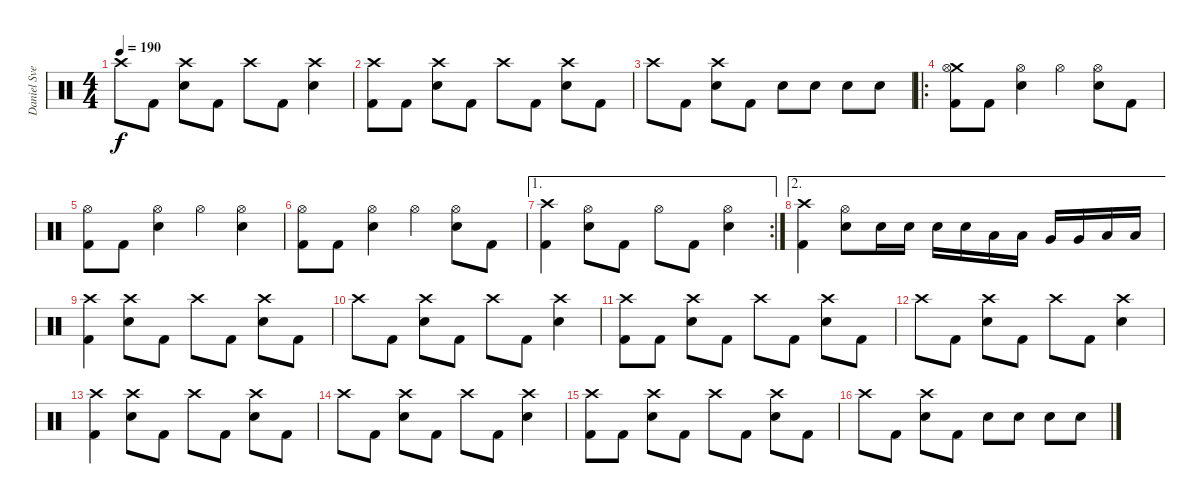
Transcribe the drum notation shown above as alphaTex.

\track ("Daniel Svensson" "Daniel Sve") {instrument percussion}
\staff {score}
\articulation defaults
\ts (4 4)
\tempo 190
\clef neutral
\ks c "Crash high (hit)".8{dy f} "Kick (hit) 2".8
("Crash high (hit)" "Electric Snare (hit)").8 "Kick (hit) 2".8 "Crash high (hit)".8 "Kick (hit) 2".8 ("Crash high (hit)" "Electric Snare (hit)").4 |
("Crash high (hit)" "Kick (hit) 2").8 "Kick (hit) 2".8 ("Crash high (hit)" "Electric Snare (hit)").8 "Kick (hit) 2".8 "Crash high (hit)".8 "Kick (hit) 2".8 ("Electric Snare (hit)" "Crash high (hit)").8 "Kick (hit) 2".8 |
"Crash high (hit)".8 "Kick (hit) 2".8 ("Crash high (hit)" "Electric Snare (hit)").8 "Kick (hit) 2".8 "Electric Snare (hit)".8 "Electric Snare (hit)".8 "Electric Snare (hit)".8 "Electric Snare (hit)".8 |
\ro
("Crash medium (hit)" "Hi-Hat (open)" "Kick (hit) 2").8 "Kick (hit) 2".8 ("Hi-Hat (open)" "Electric Snare (hit)").4 "Hi-Hat (open)".4 ("Hi-Hat (open)" "Electric Snare (hit)").8 "Kick (hit) 2".8 |
("Hi-Hat (open)" "Kick (hit) 2").8 "Kick (hit) 2".8 ("Hi-Hat (open)" "Electric Snare (hit)").4 "Hi-Hat (open)".4 ("Hi-Hat (open)" "Electric Snare (hit)").4 |
("Hi-Hat (open)" "Kick (hit) 2").8 "Kick (hit) 2".8 ("Hi-Hat (open)" "Electric Snare (hit)").4 "Hi-Hat (open)".4 ("Hi-Hat (open)" "Electric Snare (hit)").8 "Kick (hit) 2".8 |
\ae 1
\rc 2
("Crash high (hit)" "Kick (hit) 2").4 ("Hi-Hat (open)" "Electric Snare (hit)").8 "Kick (hit) 2".8 "Hi-Hat (open)".8 "Kick (hit) 2".8 ("Hi-Hat (open)" "Electric Snare (hit)").4 |
\ae 2
("Crash high (hit)" "Kick (hit) 2").4 ("Hi-Hat (open)" "Electric Snare (hit)").8 "Electric Snare (hit)".16 "Electric Snare (hit)".16 "Electric Snare (hit)".16 "Electric Snare (hit)".16 "Low Tom (hit)".16 "Low Tom (hit)".16 "Very Low Tom (hit)".16 "Very Low Tom (hit)".16 "Low Floor Tom (hit)".16 "Low Floor Tom (hit)".16 |
("Crash high (hit)" "Kick (hit) 2").4 ("Crash high (hit)" "Electric Snare (hit)").8 "Kick (hit) 2".8 "Crash high (hit)".8 "Kick (hit) 2".8 ("Electric Snare (hit)" "Crash high (hit)").8 "Kick (hit) 2".8 |
"Crash high (hit)".8 "Kick (hit) 2".8 ("Crash high (hit)" "Electric Snare (hit)").8 "Kick (hit) 2".8 "Crash high (hit)".8 "Kick (hit) 2".8 ("Crash high (hit)" "Electric Snare (hit)").4 |
("Crash high (hit)" "Kick (hit) 2").8 "Kick (hit) 2".8 ("Crash high (hit)" "Electric Snare (hit)").8 "Kick (hit) 2".8 "Crash high (hit)".8 "Kick (hit) 2".8 ("Electric Snare (hit)" "Crash high (hit)").8 "Kick (hit) 2".8 |
"Crash high (hit)".8 "Kick (hit) 2".8 ("Crash high (hit)" "Electric Snare (hit)").8 "Kick (hit) 2".8 "Crash high (hit)".8 "Kick (hit) 2".8 ("Crash high (hit)" "Electric Snare (hit)").4 |
("Crash high (hit)" "Kick (hit) 2").4 ("Crash high (hit)" "Electric Snare (hit)").8 "Kick (hit) 2".8 "Crash high (hit)".8 "Kick (hit) 2".8 ("Electric Snare (hit)" "Crash high (hit)").8 "Kick (hit) 2".8 |
"Crash high (hit)".8 "Kick (hit) 2".8 ("Crash high (hit)" "Electric Snare (hit)").8 "Kick (hit) 2".8 "Crash high (hit)".8 "Kick (hit) 2".8 ("Crash high (hit)" "Electric Snare (hit)").4 |
("Crash high (hit)" "Kick (hit) 2").8 "Kick (hit) 2".8 ("Crash high (hit)" "Electric Snare (hit)").8 "Kick (hit) 2".8 "Crash high (hit)".8 "Kick (hit) 2".8 ("Electric Snare (hit)" "Crash high (hit)").8 "Kick (hit) 2".8 |
"Crash high (hit)".8 "Kick (hit) 2".8 ("Crash high (hit)" "Electric Snare (hit)").8 "Kick (hit) 2".8 "Electric Snare (hit)".8 "Electric Snare (hit)".8 "Electric Snare (hit)".8 "Electric Snare (hit)".8
